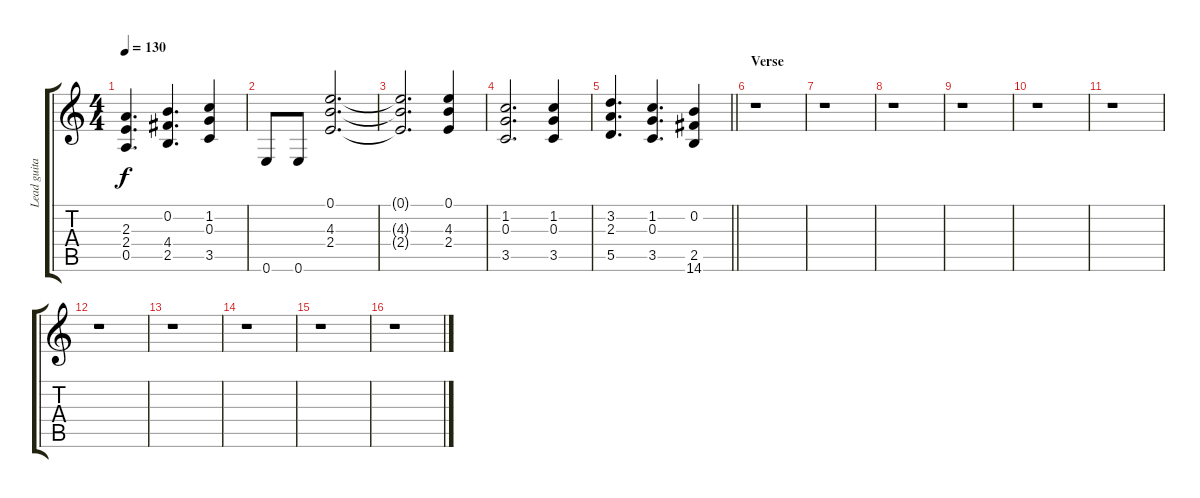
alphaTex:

\track ("Lead guitar" "Lead guita") {instrument distortionguitar}
\staff {score tabs}
\tuning (E4 B3 G3 D3 A2 E2) {hide}
\ts (4 4)
\tempo 130
\clef g2
\ks c
(2.3 2.4 0.5).4{d dy f} (0.2 4.4 2.5).4{d} (1.2 0.3 3.5).4 |
0.6.8{instrument distortionguitar} 0.6.8 (0.1 4.3 2.4).2{d} |
(0.1{t} 4.3{t} 2.4{t}).2{d} (0.1 4.3 2.4).4 |
(1.2 0.3 3.5).2{d} (1.2 0.3 3.5).4 |
\barLineRight lightlight
(3.2 2.3 5.5).4{d} (1.2 0.3 3.5).4{d} (0.2 2.5 14.6).4 |
\section ("" "Verse")
r.1 |
r.1 |
r.1 |
r.1 |
r.1 |
r.1 |
r.1 |
r.1 |
r.1 |
r.1 |
r.1
